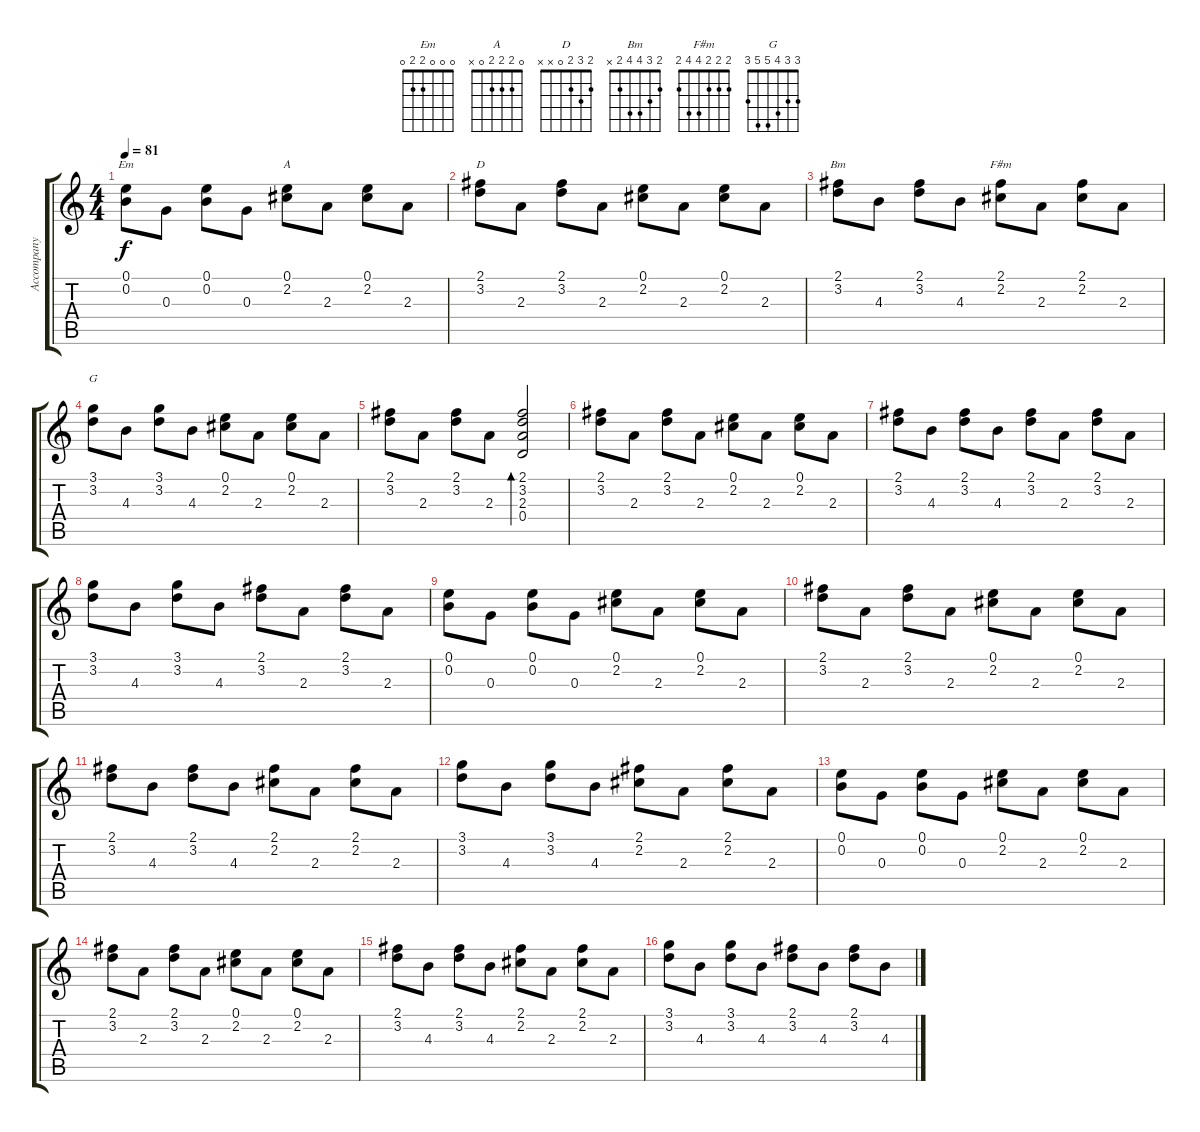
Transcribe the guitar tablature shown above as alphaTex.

\track ("Accompany" "Accompany") {instrument acousticguitarsteel}
\staff {score tabs}
\tuning (E4 B3 G3 D3 A2 E2) {hide}
\chord ("Em" 0 0 0 2 2 0)
\chord ("A" 0 2 2 2 0 x)
\chord ("D" 2 3 2 0 x x)
\chord ("Bm" 2 3 4 4 2 x)
\chord ("F#m" 2 2 2 4 4 2)
\chord ("G" 3 3 4 5 5 3)
\ts (4 4)
\tempo 81
\clef g2
\ks c
(0.1 0.2).8{ch "Em" dy f} 0.3.8 (0.1 0.2).8 0.3.8 (0.1 2.2).8{ch "A"} 2.3.8 (0.1 2.2).8 2.3.8 |
(2.1 3.2).8{ch "D"} 2.3.8 (2.1 3.2).8 2.3.8 (0.1 2.2).8 2.3.8 (0.1 2.2).8 2.3.8 |
(2.1 3.2).8{ch "Bm"} 4.3.8 (2.1 3.2).8 4.3.8 (2.1 2.2).8{ch "F#m"} 2.3.8 (2.1 2.2).8 2.3.8 |
(3.1 3.2).8{ch "G"} 4.3.8 (3.1 3.2).8 4.3.8 (0.1 2.2).8 2.3.8 (0.1 2.2).8 2.3.8 |
(2.1 3.2).8 2.3.8 (2.1 3.2).8 2.3.8 (2.1 3.2 2.3 0.4).2{bd 240} |
(2.1 3.2).8 2.3.8 (2.1 3.2).8 2.3.8 (0.1 2.2).8 2.3.8 (0.1 2.2).8 2.3.8 |
(2.1 3.2).8 4.3.8 (2.1 3.2).8 4.3.8 (2.1 3.2).8 2.3.8 (2.1 3.2).8 2.3.8 |
(3.1 3.2).8 4.3.8 (3.1 3.2).8 4.3.8 (2.1 3.2).8 2.3.8 (2.1 3.2).8 2.3.8 |
(0.1 0.2).8 0.3.8 (0.1 0.2).8 0.3.8 (0.1 2.2).8 2.3.8 (0.1 2.2).8 2.3.8 |
(2.1 3.2).8 2.3.8 (2.1 3.2).8 2.3.8 (0.1 2.2).8 2.3.8 (0.1 2.2).8 2.3.8 |
(2.1 3.2).8 4.3.8 (2.1 3.2).8 4.3.8 (2.1 2.2).8 2.3.8 (2.1 2.2).8 2.3.8 |
(3.1 3.2).8 4.3.8 (3.1 3.2).8 4.3.8 (2.1 2.2).8 2.3.8 (2.1 2.2).8 2.3.8 |
(0.1 0.2).8 0.3.8 (0.1 0.2).8 0.3.8 (0.1 2.2).8 2.3.8 (0.1 2.2).8 2.3.8 |
(2.1 3.2).8 2.3.8 (2.1 3.2).8 2.3.8 (0.1 2.2).8 2.3.8 (0.1 2.2).8 2.3.8 |
(2.1 3.2).8 4.3.8 (2.1 3.2).8 4.3.8 (2.1 2.2).8 2.3.8 (2.1 2.2).8 2.3.8 |
(3.1 3.2).8 4.3.8 (3.1 3.2).8 4.3.8 (2.1 3.2).8 4.3.8 (2.1 3.2).8 4.3.8
